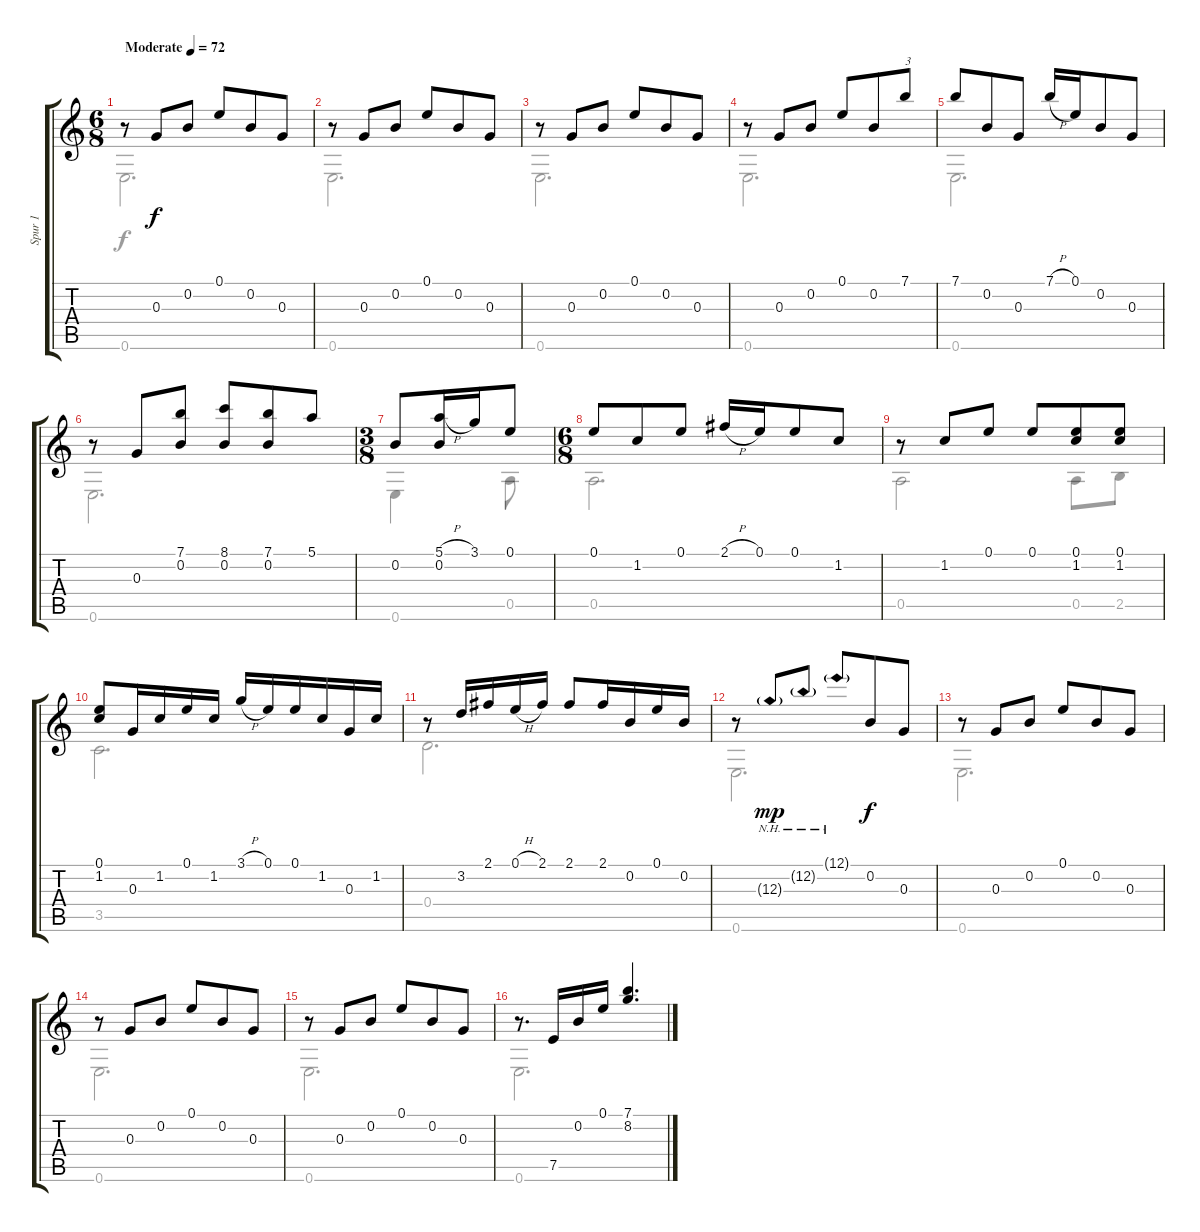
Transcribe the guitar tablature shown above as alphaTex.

\track ("Spur 1" "Spur 1") {instrument acousticguitarsteel}
\staff {score tabs}
\tuning (E4 B3 G3 D3 A2 E2) {hide}
\voice
\ts (6 8)
\tempo (72 "Moderate")
\clef g2
\ks c
r.8{dy f instrument acousticguitarsteel} 0.3.8 0.2.8 0.1.8 0.2.8 0.3.8 |
r.8 0.3.8 0.2.8 0.1.8 0.2.8 0.3.8 |
r.8 0.3.8 0.2.8 0.1.8 0.2.8 0.3.8 |
r.8 0.3.8 0.2.8 0.1.8 0.2.8 7.1.8{txt "3"} |
7.1.8 0.2.8 0.3.8 7.1{h}.16 0.1.16 0.2.8 0.3.8 |
r.8 0.3.8 (7.1 0.2).8 (8.1 0.2).8 (7.1 0.2).8 5.1.8 |
\ts (3 8)
0.2.8 (5.1{h} 0.2).16 3.1.16 0.1.8 |
\ts (6 8)
0.1.8 1.2.8 0.1.8 2.1{h}.16 0.1.16 0.1.8 1.2.8 |
r.8 1.2.8 0.1.8 0.1.8 (0.1 1.2).8 (0.1 1.2).8 |
(0.1 1.2).8 0.3.16 1.2.16 0.1.16 1.2.16 3.1{h}.16 0.1.16 0.1.16 1.2.16 0.3.16 1.2.16 |
r.8 3.2.16 2.1.16 0.1{h}.16 2.1.16 2.1.8 2.1.16 0.2.16 0.1.16 0.2.16 |
r.8 12.3{nh g}.8{dy mp} 12.2{nh g}.8 12.1{nh g}.8 0.2.8{dy f} 0.3.8 |
r.8 0.3.8 0.2.8 0.1.8 0.2.8 0.3.8 |
r.8 0.3.8 0.2.8 0.1.8 0.2.8 0.3.8 |
r.8 0.3.8 0.2.8 0.1.8 0.2.8 0.3.8 |
r.8{d} 7.5.16 0.2.16 0.1.16 (7.1 8.2).4{d}
\voice
\clef g2
\ottava regular
\simile none
\ks c
0.6.2{d dy f} |
0.6.2{d} |
0.6.2{d} |
0.6.2{d} |
0.6.2{d} |
0.6.2{d} |
0.6.4 0.5.8 |
0.5.2{d} |
0.5.2 0.5.8 2.5.8 |
3.5.2{d} |
0.4.2{d} |
0.6.2{d} |
0.6.2{d} |
0.6.2{d} |
0.6.2{d} |
0.6.2{d}
